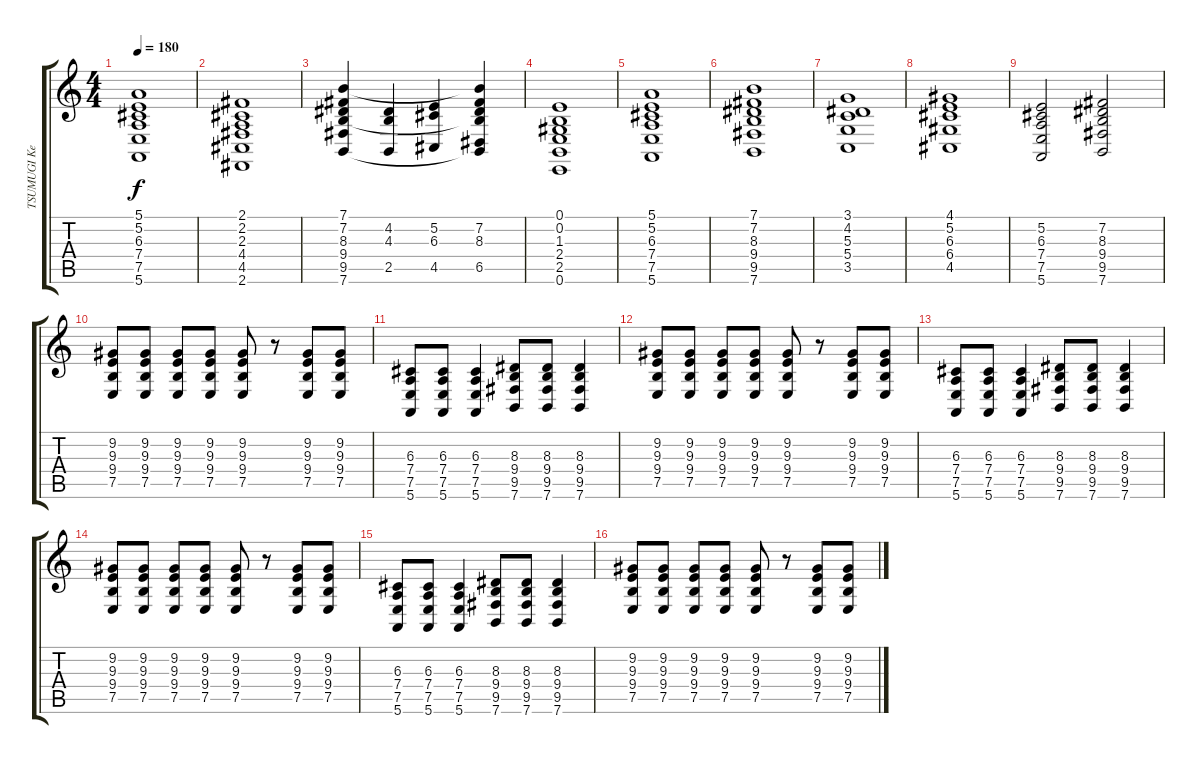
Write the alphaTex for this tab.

\track ("TSUMUGI Keyboard" "TSUMUGI Ke") {instrument lead2sawtooth}
\staff {score tabs}
\tuning (E4 B3 G3 D3 A2 E2) {hide}
\ts (4 4)
\tempo 180
\clef g2
\ks c
(5.1 5.2 6.3 7.4 7.5 5.6).1{dy f} |
(2.1 2.2 2.3 4.4 4.5 2.6).1 |
(7.1 7.2 8.3 9.4 9.5 7.6).4 (4.2 4.3 2.5).4 (5.2 6.3 4.5).4 (7.1{t} 7.2 8.3 9.4{t} 6.5 7.6{t}).4 |
(0.1 0.2 1.3 2.4 2.5 0.6).1 |
(5.1 5.2 6.3 7.4 7.5 5.6).1 |
(7.1 7.2 8.3 9.4 9.5 7.6).1 |
(3.1 4.2 5.3 5.4 3.5).1 |
(4.1 5.2 6.3 6.4 4.5).1 |
(5.2 6.3 7.4 7.5 5.6).2 (7.2 8.3 9.4 9.5 7.6).2 |
(9.2 9.3 9.4 7.5).8 (9.2 9.3 9.4 7.5).8 (9.2 9.3 9.4 7.5).8 (9.2 9.3 9.4 7.5).8 (9.2 9.3 9.4 7.5).8 r.8 (9.2 9.3 9.4 7.5).8 (9.2 9.3 9.4 7.5).8 |
(6.3 7.4 7.5 5.6).8 (6.3 7.4 7.5 5.6).8 (6.3 7.4 7.5 5.6).4 (8.3 9.4 9.5 7.6).8 (8.3 9.4 9.5 7.6).8 (8.3 9.4 9.5 7.6).4 |
(9.2 9.3 9.4 7.5).8 (9.2 9.3 9.4 7.5).8 (9.2 9.3 9.4 7.5).8 (9.2 9.3 9.4 7.5).8 (9.2 9.3 9.4 7.5).8 r.8 (9.2 9.3 9.4 7.5).8 (9.2 9.3 9.4 7.5).8 |
(6.3 7.4 7.5 5.6).8 (6.3 7.4 7.5 5.6).8 (6.3 7.4 7.5 5.6).4 (8.3 9.4 9.5 7.6).8 (8.3 9.4 9.5 7.6).8 (8.3 9.4 9.5 7.6).4 |
(9.2 9.3 9.4 7.5).8 (9.2 9.3 9.4 7.5).8 (9.2 9.3 9.4 7.5).8 (9.2 9.3 9.4 7.5).8 (9.2 9.3 9.4 7.5).8 r.8 (9.2 9.3 9.4 7.5).8 (9.2 9.3 9.4 7.5).8 |
(6.3 7.4 7.5 5.6).8 (6.3 7.4 7.5 5.6).8 (6.3 7.4 7.5 5.6).4 (8.3 9.4 9.5 7.6).8 (8.3 9.4 9.5 7.6).8 (8.3 9.4 9.5 7.6).4 |
(9.2 9.3 9.4 7.5).8 (9.2 9.3 9.4 7.5).8 (9.2 9.3 9.4 7.5).8 (9.2 9.3 9.4 7.5).8 (9.2 9.3 9.4 7.5).8 r.8 (9.2 9.3 9.4 7.5).8 (9.2 9.3 9.4 7.5).8
